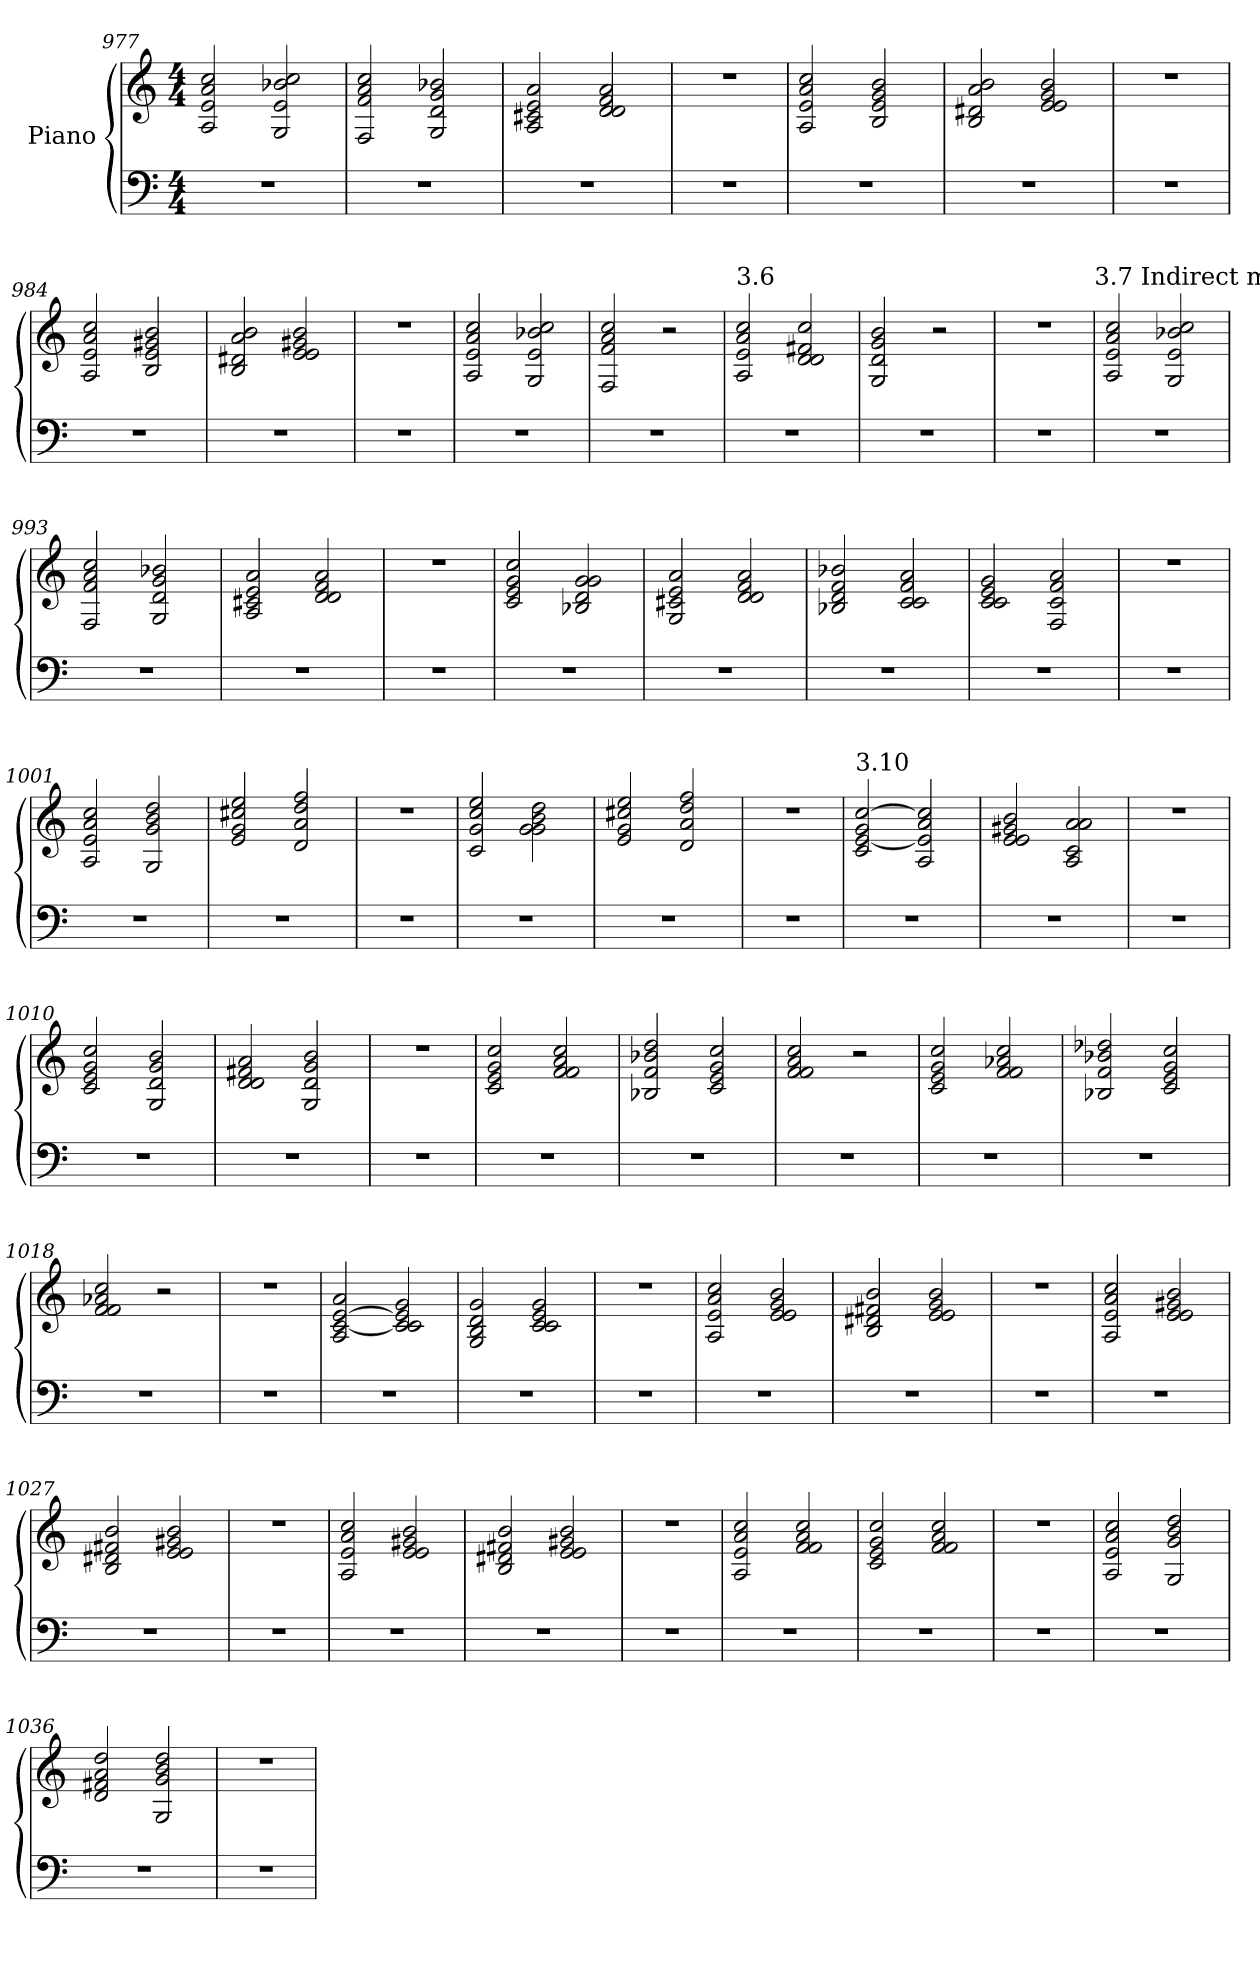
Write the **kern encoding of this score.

**kern	**kern
*part1	*part1
*staff2	*staff1
*I"Piano	*
*clefF4	*clefG2
*k[]	*k[]
*C:	*C:
*M4/4	*M4/4
=977	=977
1r	2A/ 2e/ 2a/ 2cc/
.	2G/ 2e/ 2b-X/ 2cc/
=978	=978
1r	2F/ 2f/ 2a/ 2cc/
.	2G/ 2d/ 2g/ 2b-X/
=979	=979
1r	2A/ 2c#X/ 2e/ 2a/
.	2d/ 2d/ 2f/ 2a/
=980	=980
1r	1r
=981	=981
1r	2A/ 2e/ 2a/ 2cc/
.	2B/ 2e/ 2g/ 2b/
=982	=982
1r	2B/ 2d#X/ 2a/ 2b/
.	2e/ 2e/ 2g/ 2b/
!!LO:LB:g=z
=983	=983
1r	1r
=984	=984
1r	2A/ 2e/ 2a/ 2cc/
.	2B/ 2e/ 2g#X/ 2b/
=985	=985
1r	2B/ 2d#X/ 2a/ 2b/
.	2e/ 2e/ 2g#X/ 2b/
=986	=986
1r	1r
=987	=987
1r	2A/ 2e/ 2a/ 2cc/
.	2G/ 2e/ 2b-X/ 2cc/
=988	=988
1r	2F/ 2f/ 2a/ 2cc/
.	2r
=989	=989
!	!LO:TX:a:t=3.6
1r	2A/ 2e/ 2a/ 2cc/
.	2d/ 2d/ 2f#X/ 2cc/
!!LO:LB:g=z
=990	=990
1r	2G/ 2d/ 2g/ 2b/
.	2r
=991	=991
1r	1r
!	!LO:TX:a:t=3.7 Indirect methods
=992	=992
1r	2A/ 2e/ 2a/ 2cc/
.	2G/ 2e/ 2b-X/ 2cc/
=993	=993
1r	2F/ 2f/ 2a/ 2cc/
.	2G/ 2d/ 2g/ 2b-X/
=994	=994
1r	2A/ 2c#X/ 2e/ 2a/
.	2d/ 2d/ 2f/ 2a/
=995	=995
1r	1r
=996	=996
1r	2c/ 2e/ 2g/ 2cc/
.	2B-X/ 2d/ 2g/ 2g/
!!LO:LB:g=z
=997	=997
1r	2G/ 2c#X/ 2e/ 2a/
.	2d/ 2d/ 2f/ 2a/
=998	=998
1r	2B-X/ 2d/ 2f/ 2b-X/
.	2c/ 2c/ 2f/ 2a/
=999	=999
1r	2c/ 2c/ 2e/ 2g/
.	2F/ 2c/ 2f/ 2a/
=1000	=1000
1r	1r
=1001	=1001
1r	2A/ 2e/ 2a/ 2cc/
.	2G/ 2g/ 2b/ 2dd/
=1002	=1002
1r	2e/ 2g/ 2cc#X/ 2ee/
.	2d/ 2a/ 2dd/ 2ff/
=1003	=1003
1r	1r
!!LO:PB:g=z
=1004	=1004
1r	2c/ 2g/ 2cc/ 2ee/
.	2g\ 2g\ 2b\ 2dd\
=1005	=1005
1r	2e/ 2g/ 2cc#X/ 2ee/
.	2d/ 2a/ 2dd/ 2ff/
=1006	=1006
1r	1r
=1007	=1007
!	!LO:TX:a:t=3.10
1r	2c/ [2e/ 2g/ [2cc/
.	2A/ 2e/] 2a/ 2cc/]
=1008	=1008
1r	2e/ 2e/ 2g#X/ 2b/
.	2A/ 2c/ 2a/ 2a/
=1009	=1009
1r	1r
=1010	=1010
1r	2c/ 2e/ 2g/ 2cc/
.	2G/ 2d/ 2g/ 2b/
!!LO:LB:g=z
=1011	=1011
1r	2d/ 2d/ 2f#X/ 2a/
.	2G/ 2d/ 2g/ 2b/
=1012	=1012
1r	1r
=1013	=1013
1r	2c/ 2e/ 2g/ 2cc/
.	2f/ 2f/ 2a/ 2cc/
=1014	=1014
1r	2B-X/ 2f/ 2b-X/ 2dd/
.	2c/ 2e/ 2g/ 2cc/
=1015	=1015
1r	2f/ 2f/ 2a/ 2cc/
.	2r
=1016	=1016
1r	2c/ 2e/ 2g/ 2cc/
.	2f/ 2f/ 2a-X/ 2cc/
=1017	=1017
1r	2B-X/ 2f/ 2b-X/ 2dd-X/
.	2c/ 2e/ 2g/ 2cc/
!!LO:LB:g=z
=1018	=1018
1r	2f/ 2f/ 2a-X/ 2cc/
.	2r
=1019	=1019
1r	1r
=1020	=1020
1r	2A/ [2c/ [2e/ 2a/
.	2c/] 2c/ 2e/] 2g/
=1021	=1021
1r	2G/ 2B/ 2d/ 2g/
.	2c/ 2c/ 2e/ 2g/
=1022	=1022
1r	1r
=1023	=1023
1r	2A/ 2e/ 2a/ 2cc/
.	2e/ 2e/ 2g/ 2b/
=1024	=1024
1r	2B/ 2d#X/ 2f#X/ 2b/
.	2e/ 2e/ 2g/ 2b/
!!LO:LB:g=z
=1025	=1025
1r	1r
=1026	=1026
1r	2A/ 2e/ 2a/ 2cc/
.	2e/ 2e/ 2g#X/ 2b/
=1027	=1027
1r	2B/ 2d#X/ 2f#X/ 2b/
.	2e/ 2e/ 2g#X/ 2b/
=1028	=1028
1r	1r
=1029	=1029
1r	2A/ 2e/ 2a/ 2cc/
.	2e/ 2e/ 2g#X/ 2b/
=1030	=1030
1r	2B/ 2d#X/ 2f#X/ 2b/
.	2e/ 2e/ 2g#X/ 2b/
=1031	=1031
1r	1r
!!LO:LB:g=z
=1032	=1032
1r	2A/ 2e/ 2a/ 2cc/
.	2f/ 2f/ 2a/ 2cc/
=1033	=1033
1r	2c/ 2e/ 2g/ 2cc/
.	2f/ 2f/ 2a/ 2cc/
=1034	=1034
1r	1r
=1035	=1035
1r	2A/ 2e/ 2a/ 2cc/
.	2G/ 2g/ 2b/ 2dd/
=1036	=1036
1r	2d/ 2f#X/ 2a/ 2dd/
.	2G/ 2g/ 2b/ 2dd/
=1037	=1037
1r	1r
=	=
*-	*-
